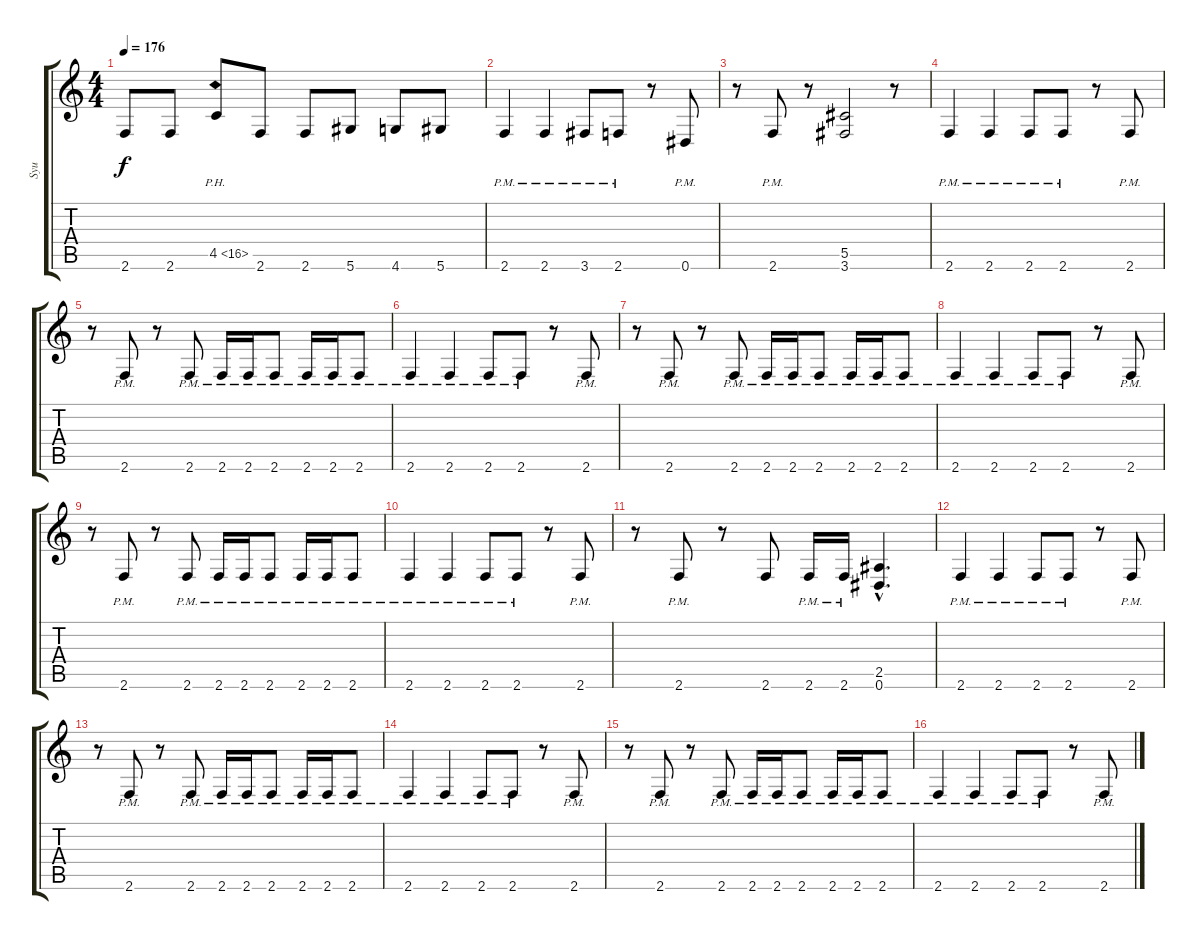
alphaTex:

\track ("Syu" "Syu") {instrument overdrivenguitar}
\staff {score tabs}
\tuning (Eb4 Bb3 Gb3 Db3 Ab2 Eb2) {hide}
\ts (4 4)
\tempo 176
\clef g2
\ks c
2.6.8{dy f} 2.6.8 4.5{ph 12}.8 2.6.8 2.6.8 5.6.8 4.6.8 5.6.8 |
2.6{pm}.4 2.6{pm}.4 3.6{pm}.8 2.6{pm}.8 r.8 0.6{pm}.8 |
r.8 2.6{pm}.8 r.8 (5.5 3.6).2 r.8 |
2.6{pm}.4 2.6{pm}.4 2.6{pm}.8 2.6{pm}.8 r.8 2.6{pm}.8 |
r.8 2.6{pm}.8 r.8 2.6{pm}.8 2.6{pm}.16 2.6{pm}.16 2.6{pm}.8 2.6{pm}.16 2.6{pm}.16 2.6{pm}.8 |
2.6{pm}.4 2.6{pm}.4 2.6{pm}.8 2.6{pm}.8 r.8 2.6{pm}.8 |
r.8 2.6{pm}.8 r.8 2.6{pm}.8 2.6{pm}.16 2.6{pm}.16 2.6{pm}.8 2.6{pm}.16 2.6{pm}.16 2.6{pm}.8 |
2.6{pm}.4 2.6{pm}.4 2.6{pm}.8 2.6{pm}.8 r.8 2.6{pm}.8 |
r.8 2.6{pm}.8 r.8 2.6{pm}.8 2.6{pm}.16 2.6{pm}.16 2.6{pm}.8 2.6{pm}.16 2.6{pm}.16 2.6{pm}.8 |
2.6{pm}.4 2.6{pm}.4 2.6{pm}.8 2.6{pm}.8 r.8 2.6{pm}.8 |
r.8 2.6{pm}.8 r.8 2.6.8 2.6{pm}.16 2.6{pm}.16 (2.5{hac} 0.6{hac}).4{d} |
2.6{pm}.4 2.6{pm}.4 2.6{pm}.8 2.6{pm}.8 r.8 2.6{pm}.8 |
r.8 2.6{pm}.8 r.8 2.6{pm}.8 2.6{pm}.16 2.6{pm}.16 2.6{pm}.8 2.6{pm}.16 2.6{pm}.16 2.6{pm}.8 |
2.6{pm}.4 2.6{pm}.4 2.6{pm}.8 2.6{pm}.8 r.8 2.6{pm}.8 |
r.8 2.6{pm}.8 r.8 2.6{pm}.8 2.6{pm}.16 2.6{pm}.16 2.6{pm}.8 2.6{pm}.16 2.6{pm}.16 2.6{pm}.8 |
2.6{pm}.4 2.6{pm}.4 2.6{pm}.8 2.6{pm}.8 r.8 2.6{pm}.8
